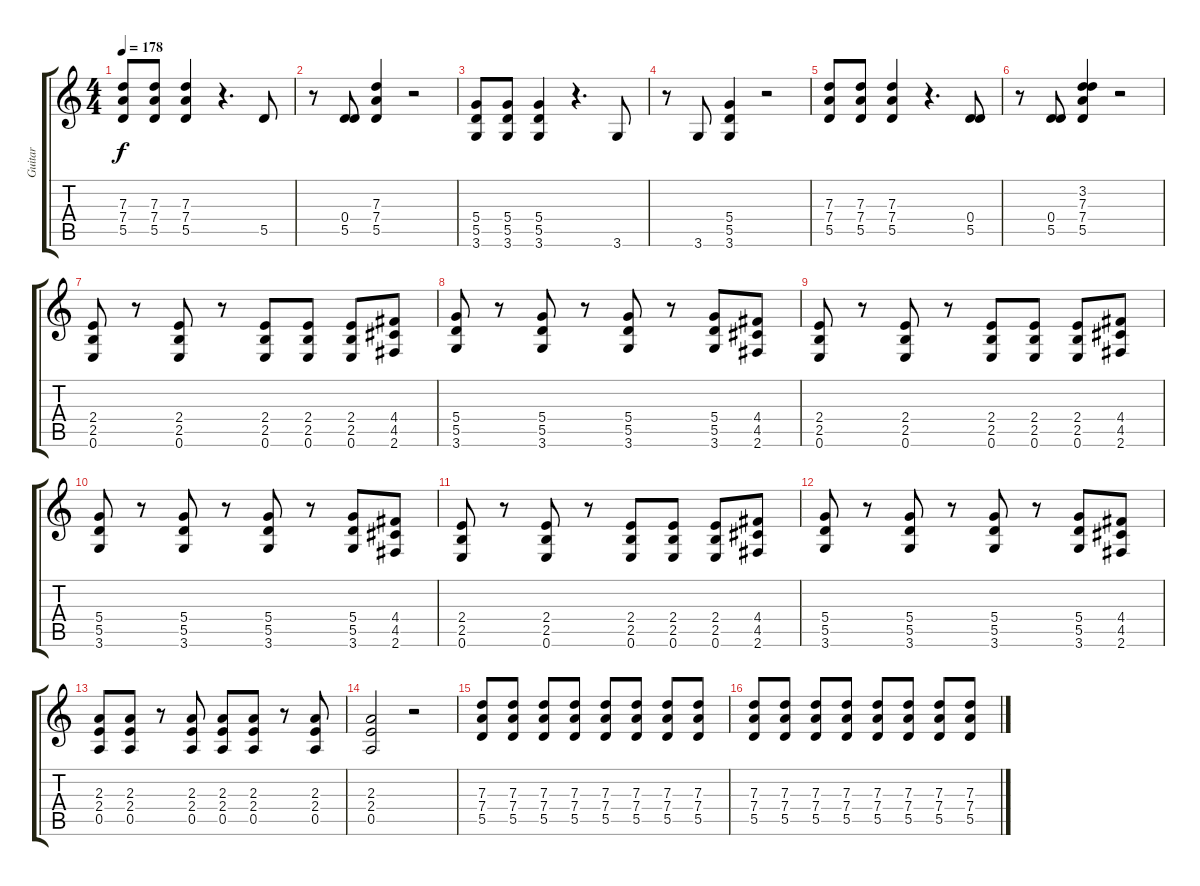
\track ("Guitar" "Guitar") {instrument distortionguitar}
\staff {score tabs}
\tuning (E4 B3 G3 D3 A2 E2) {hide}
\ts (4 4)
\tempo 178
\clef g2
\ks c
(7.3 7.4 5.5).8{dy f} (7.3 7.4 5.5).8 (7.3 7.4 5.5).4 r.4{d} 5.5.8 |
r.8 (0.4 5.5).8 (7.3 7.4 5.5).4 r.2 |
(5.4 5.5 3.6).8 (5.4 5.5 3.6).8 (5.4 5.5 3.6).4 r.4{d} 3.6.8 |
r.8 3.6.8 (5.4 5.5 3.6).4 r.2 |
(7.3 7.4 5.5).8 (7.3 7.4 5.5).8 (7.3 7.4 5.5).4 r.4{d} (0.4 5.5).8 |
r.8 (0.4 5.5).8 (3.2 7.3 7.4 5.5).4 r.2 |
(2.4 2.5 0.6).8 r.8 (2.4 2.5 0.6).8 r.8 (2.4 2.5 0.6).8 (2.4 2.5 0.6).8 (2.4 2.5 0.6).8 (4.4 4.5 2.6).8 |
(5.4 5.5 3.6).8 r.8 (5.4 5.5 3.6).8 r.8 (5.4 5.5 3.6).8 r.8 (5.4 5.5 3.6).8 (4.4 4.5 2.6).8 |
(2.4 2.5 0.6).8 r.8 (2.4 2.5 0.6).8 r.8 (2.4 2.5 0.6).8 (2.4 2.5 0.6).8 (2.4 2.5 0.6).8 (4.4 4.5 2.6).8 |
(5.4 5.5 3.6).8 r.8 (5.4 5.5 3.6).8 r.8 (5.4 5.5 3.6).8 r.8 (5.4 5.5 3.6).8 (4.4 4.5 2.6).8 |
(2.4 2.5 0.6).8 r.8 (2.4 2.5 0.6).8 r.8 (2.4 2.5 0.6).8 (2.4 2.5 0.6).8 (2.4 2.5 0.6).8 (4.4 4.5 2.6).8 |
(5.4 5.5 3.6).8 r.8 (5.4 5.5 3.6).8 r.8 (5.4 5.5 3.6).8 r.8 (5.4 5.5 3.6).8 (4.4 4.5 2.6).8 |
(2.3 2.4 0.5).8 (2.3 2.4 0.5).8 r.8 (2.3 2.4 0.5).8 (2.3 2.4 0.5).8 (2.3 2.4 0.5).8 r.8 (2.3 2.4 0.5).8 |
(2.3 2.4 0.5).2 r.2 |
(7.3 7.4 5.5).8 (7.3 7.4 5.5).8 (7.3 7.4 5.5).8 (7.3 7.4 5.5).8 (7.3 7.4 5.5).8 (7.3 7.4 5.5).8 (7.3 7.4 5.5).8 (7.3 7.4 5.5).8 |
(7.3 7.4 5.5).8 (7.3 7.4 5.5).8 (7.3 7.4 5.5).8 (7.3 7.4 5.5).8 (7.3 7.4 5.5).8 (7.3 7.4 5.5).8 (7.3 7.4 5.5).8 (7.3 7.4 5.5).8
